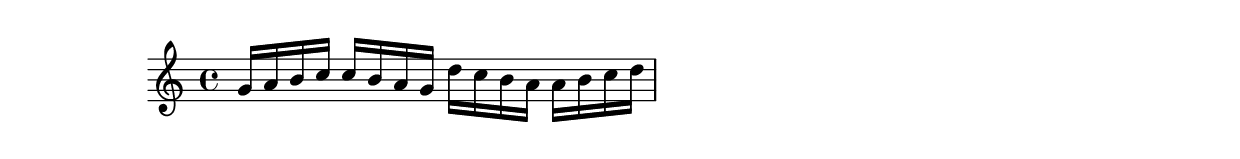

\version "2.10.0"
\header { texidoc = "@cindex Beam Damp
Beams are less steep than the notes they encompass. " }
\layout{
  ragged-right = ##t
}

\relative c''{
  %%		\stemUp
  %%		 a16[ b b c]
  %%		 c[ b b a]
  %%		\stemDown
  %%		 c[ b b a]
  %%		 a[ b b c]
  \stemUp
  g16[ a b c]
  c[ b a g]
  \stemDown
  d'[ c b a]
  a[ b c d]
}


